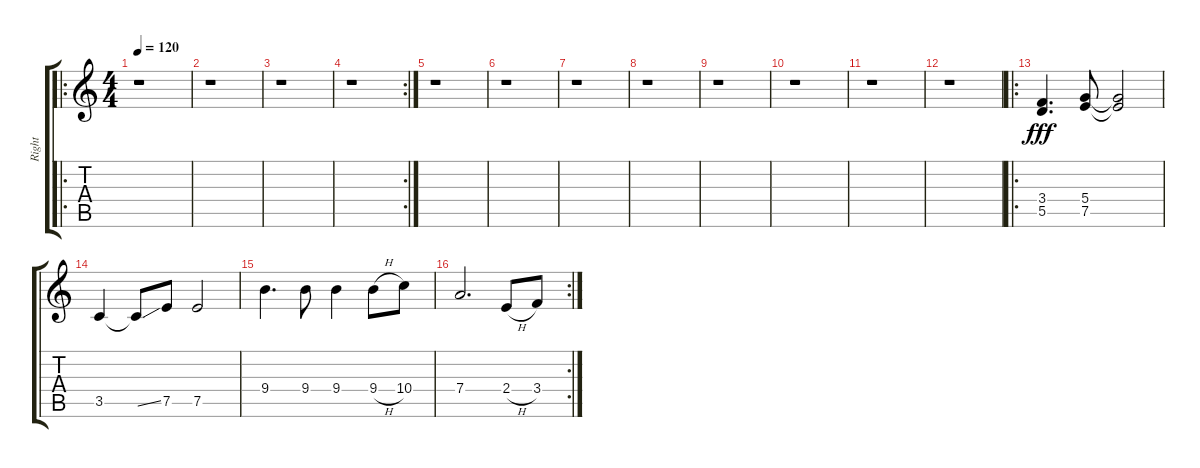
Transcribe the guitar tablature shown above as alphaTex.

\track ("Right" "Right") {instrument acousticguitarsteel}
\staff {score tabs}
\tuning (E4 B3 G3 D3 A2 E2) {hide}
\ro
\ts (4 4)
\tempo 120
\clef g2
\ks c
r.1{dy mp} |
r.1 |
r.1 |
\rc 2
r.1 |
r.1 |
r.1 |
r.1 |
r.1 |
r.1 |
r.1 |
r.1 |
r.1 |
\ro
(3.4 5.5).4{d dy fff} (5.4 7.5).8 (5.4{t} 7.5{t}).2 |
3.5.4 3.5{ss t}.8 7.5.8 7.5.2 |
9.4.4{d} 9.4.8 9.4.4 9.4{h}.8 10.4.8 |
\rc 2
7.4.2{d} 2.4{h}.8 3.4.8
